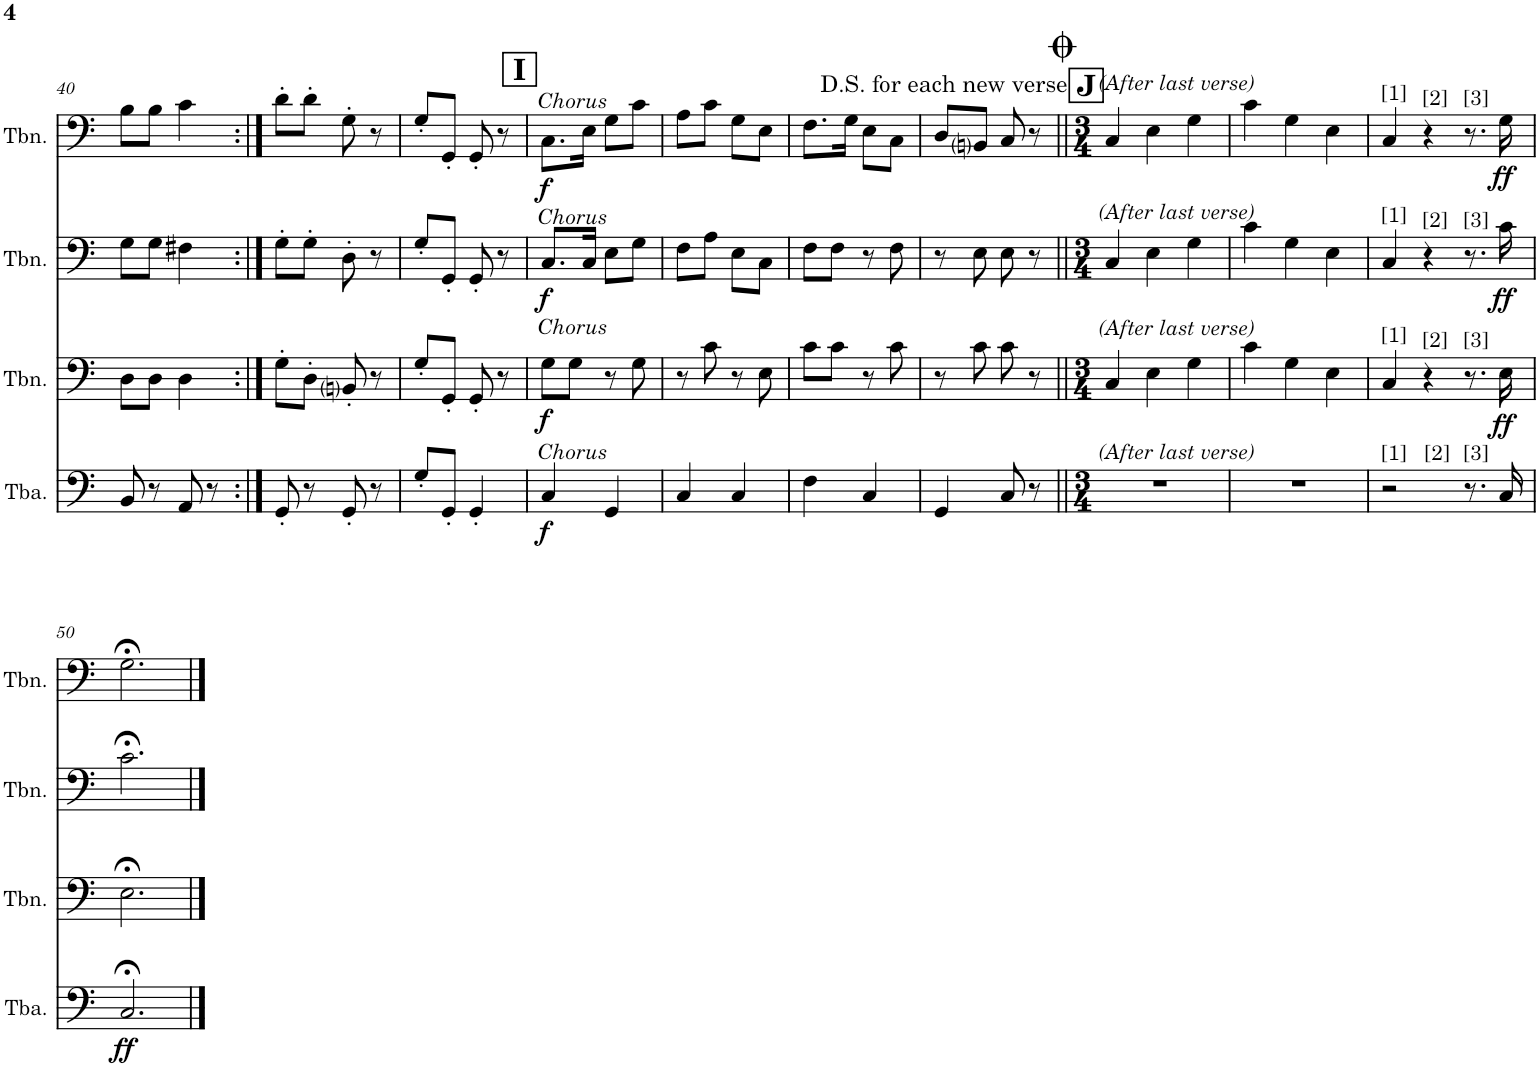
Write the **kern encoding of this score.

**kern	**dynam	**kern	**dynam	**kern	**dynam	**kern	**dynam
*part4	*part4	*part3	*part3	*part2	*part2	*part1	*part1
*staff4	*staff4	*staff3	*staff3	*staff2	*staff2	*staff1	*staff1
*I"Tuba	*	*I"Trombone	*	*I"Trombone	*	*I"Trombone	*
*I'Tba.	*	*I'Tbn.	*	*I'Tbn.	*	*I'Tbn.	*
!!LO:PB:g=z
*clefF4	*	*clefF4	*	*clefF4	*	*clefF4	*
*k[]	*	*k[]	*	*k[]	*	*k[]	*
*M2/4	*	*M2/4	*	*M2/4	*	*M2/4	*
=40	=40	=40	=40	=40	=40	=40	=40
8BB/	.	8D\L	.	8G\L	.	8B\L	.
8r	.	8D\J	.	8G\J	.	8B\J	.
8AA/	.	4D\	.	4F#X\	.	4c\	.
8r	.	.	.	.	.	.	.
=41:|!	=41:|!	=41:|!	=41:|!	=41:|!	=41:|!	=41:|!	=41:|!
8GG'/	.	8G'\L	.	8G'\L	.	8d'\L	.
8r	.	8D'\J	.	8G'\J	.	8d'\J	.
8GG'/	.	8BBni'/	.	8D'\	.	8G'\	.
8r	.	8r	.	8r	.	8r	.
=42	=42	=42	=42	=42	=42	=42	=42
8G'/L	.	8G'/L	.	8G'/L	.	8G'/L	.
8GG'/J	.	8GG'/J	.	8GG'/J	.	8GG'/J	.
4GG'/	.	8GG'/	.	8GG'/	.	8GG'/	.
.	.	8r	.	8r	.	8r	.
!!LO:REH:place=s1:a:B:cj:fs=14:t=I
=43	=43	=43	=43	=43	=43	=43	=43
!	!	!	!	!	!	!LO:TX:a:i:t=Chorus	!
!	!	!	!	!LO:TX:a:i:t=Chorus	!	!	!
!	!	!LO:TX:a:i:t=Chorus	!	!	!	!	!
!LO:TX:a:i:t=Chorus	!	!	!	!	!	!	!
!	!LO:DY:b	!	!LO:DY:b	!	!LO:DY:b	!	!LO:DY:b
4C/	f	8G\L	f	8.C/L	f	8.C\L	f
.	.	8G\J	.	.	.	.	.
.	.	.	.	16C/Jk	.	16E\Jk	.
4GG/	.	8r	.	8E\L	.	8G\L	.
.	.	8G\	.	8G\J	.	8c\J	.
=44	=44	=44	=44	=44	=44	=44	=44
4C/	.	8r	.	8F\L	.	8A\L	.
.	.	8c\	.	8A\J	.	8c\J	.
4C/	.	8r	.	8E\L	.	8G\L	.
.	.	8E\	.	8C\J	.	8E\J	.
=45	=45	=45	=45	=45	=45	=45	=45
4F\	.	8c\L	.	8F\L	.	8.F\L	.
.	.	8c\J	.	8F\J	.	.	.
.	.	.	.	.	.	16G\Jk	.
4C/	.	8r	.	8r	.	8E\L	.
.	.	8c\	.	8F\	.	8C\J	.
=46	=46	=46	=46	=46	=46	=46	=46
4GG/	.	8r	.	8r	.	8D/L	.
.	.	8c\	.	8E\	.	8BBni/J	.
8C/	.	8c\	.	8E\	.	8C/	.
8r	.	8r	.	8r	.	8r	.
!!LO:REH:place=s1:a:B:cj:fs=14:t=J
=47||	=47||	=47||	=47||	=47||	=47||	=47||	=47||
*M3/4	*	*M3/4	*	*M3/4	*	*M3/4	*
!	!	!	!	!	!	!LO:TX:a:i:t=(After last verse)	!
!	!	!	!	!LO:TX:a:i:t=(After last verse)	!	!	!
!	!	!LO:TX:a:i:t=(After last verse)	!	!	!	!	!
!LO:TX:a:i:t=(After last verse)	!	!	!	!	!	!	!
2.r	.	4C/	.	4C/	.	4C/	.
.	.	4E\	.	4E\	.	4E\	.
.	.	4G\	.	4G\	.	4G\	.
=48	=48	=48	=48	=48	=48	=48	=48
2.r	.	4c\	.	4c\	.	4c\	.
.	.	4G\	.	4G\	.	4G\	.
.	.	4E\	.	4E\	.	4E\	.
=49	=49	=49	=49	=49	=49	=49	=49
!	!	!	!	!	!	!LO:TX:a:t=[1]	!
!	!	!	!	!LO:TX:a:t=[1]	!	!	!
!	!	!LO:TX:a:t=[1]	!	!	!	!	!
!LO:TX:a:t=[1]   [2]	!	!	!	!	!	!	!
2r	.	4C/	.	4C/	.	4C/	.
!	!	!	!	!	!	!LO:TX:a:t=[2]	!
!	!	!	!	!LO:TX:a:t=[2]	!	!	!
!	!	!LO:TX:a:t=[2]	!	!	!	!	!
.	.	4r	.	4r	.	4r	.
!	!	!	!	!	!	!LO:TX:a:t=[3]	!
!	!	!	!	!LO:TX:a:t=[3]	!	!	!
!	!	!LO:TX:a:t=[3]	!	!	!	!	!
!LO:TX:a:t=[3]	!	!	!	!	!	!	!
8.r	.	8.r	.	8.r	.	8.r	.
!	!	!	!LO:DY:b	!	!LO:DY:b	!	!LO:DY:b
16C/	.	16E\	ff	16c\	ff	16G\	ff
!!LO:LB:g=z
=50	=50	=50	=50	=50	=50	=50	=50
!	!LO:DY:b	!	!	!	!	!	!
2.C;</	ff	2.E;<\	.	2.c;<\	.	2.G;<\	.
==	==	==	==	==	==	==	==
*-	*-	*-	*-	*-	*-	*-	*-
